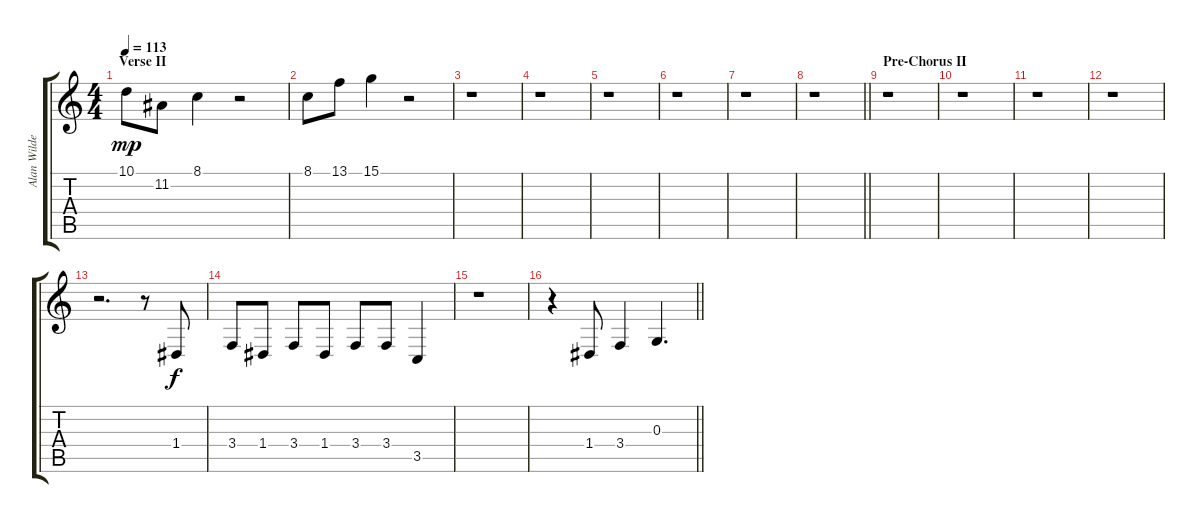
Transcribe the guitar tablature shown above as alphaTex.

\track ("Alan Wilder - Back Vocals" "Alan Wilde") {instrument baritonesax}
\staff {score tabs}
\tuning (E4 B3 G3 D3 A2 E2) {hide}
\ts (4 4)
\section ("" "Verse II")
\tempo 113
\clef g2
\ks c
10.1.8{dy mp} 11.2.8 8.1.4 r.2 |
8.1.8 13.1.8 15.1.4 r.2 |
r.1 |
r.1 |
r.1 |
r.1 |
r.1 |
\barLineRight lightlight
r.1 |
\section ("" "Pre-Chorus II")
r.1 |
r.1 |
r.1 |
r.1 |
r.2{d} r.8 1.4.8{dy f} |
3.4.8 1.4.8 3.4.8 1.4.8 3.4.8 3.4.8 3.5.4 |
r.1 |
\barLineRight lightlight
r.4 1.4.8 3.4.4 0.3.4{d}
